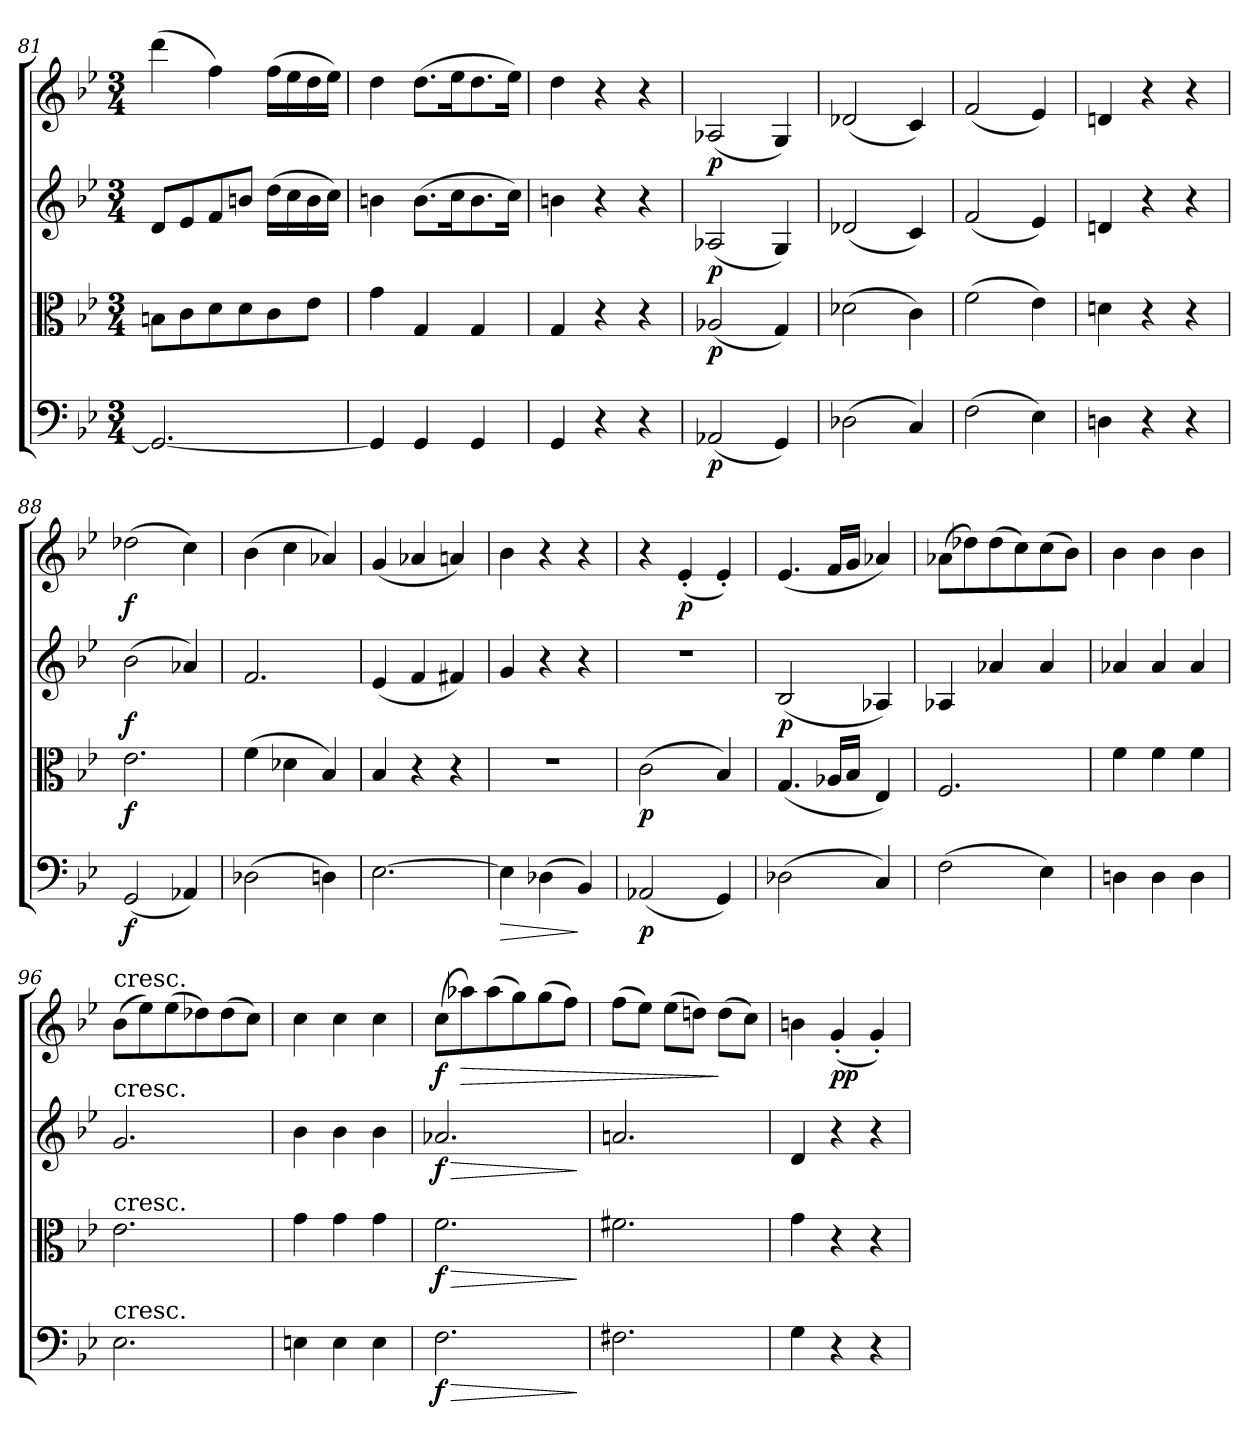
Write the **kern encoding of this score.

**kern	**dynam	**kern	**dynam	**kern	**dynam	**kern	**dynam
*part4	*part4	*part3	*part3	*part2	*part2	*part1	*part1
*staff4	*staff4	*staff3	*staff3	*staff2	*staff2	*staff1	*staff1
*clefF4	*	*clefC3	*	*clefG2	*	*clefG2	*
*k[b-e-]	*	*k[b-e-]	*	*k[b-e-]	*	*k[b-e-]	*
*B-:	*	*B-:	*	*B-:	*	*B-:	*
*M3/4	*	*M3/4	*	*M3/4	*	*M3/4	*
=81	=81	=81	=81	=81	=81	=81	=81
2.GG/_	.	8Bn\L	.	8d/L	.	(4ddd\	.
.	.	8c\	.	8e-/	.	.	.
.	.	8d\	.	8f/	.	4ff\)	.
.	.	8d\	.	8bn/J	.	.	.
.	.	8c\	.	(16dd\LL	.	(16ff\LL	.
.	.	.	.	16cc\	.	16ee-\	.
.	.	8e-\J	.	16b\	.	16dd\	.
.	.	.	.	16cc\JJ)	.	16ee-\JJ)	.
=82	=82	=82	=82	=82	=82	=82	=82
4GG/]	.	4g\	.	4bn\	.	4dd\	.
4GG/	.	4G/	.	(8.b\L	.	(8.dd\L	.
.	.	.	.	16cc\K	.	16ee-\K	.
4GG/	.	4G/	.	8.b\	.	8.dd\	.
.	.	.	.	16cc\Jk)	.	16ee-\Jk)	.
=83	=83	=83	=83	=83	=83	=83	=83
4GG/	.	4G/	.	4bn\	.	4dd\	.
4r	.	4r	.	4r	.	4r	.
4r	.	4r	.	4r	.	4r	.
=84	=84	=84	=84	=84	=84	=84	=84
(2AA-X/	p	(2A-X/	p	(2A-X/	p	(2A-X/	p
4GG/)	.	4G/)	.	4G/)	.	4G/)	.
=85	=85	=85	=85	=85	=85	=85	=85
(2D-X\	.	(2d-X\	.	(2d-X/	.	(2d-X/	.
4C/)	.	4c\)	.	4c/)	.	4c/)	.
=86	=86	=86	=86	=86	=86	=86	=86
(2F\	.	(2f\	.	(2f/	.	(2f/	.
4E-\)	.	4e-\)	.	4e-/)	.	4e-/)	.
=87	=87	=87	=87	=87	=87	=87	=87
4Dn\	.	4dn\	.	4dn/	.	4dn/	.
4r	.	4r	.	4r	.	4r	.
4r	.	4r	.	4r	.	4r	.
=88	=88	=88	=88	=88	=88	=88	=88
(2GG/	f	2.e-\	f	(2b-\	f	(2dd-X\	f
4AA-X/)	.	.	.	4a-X/)	.	4cc\)	.
=89	=89	=89	=89	=89	=89	=89	=89
(2D-X\	.	(4f\	.	2.f/	.	(4b-\	.
.	.	4d-X\	.	.	.	4cc\	.
4Dn\)	.	4B-/)	.	.	.	4a-X/)	.
=90	=90	=90	=90	=90	=90	=90	=90
[2.E-\	.	4B-/	.	(4e-/	.	(4g/	.
.	.	4r	.	4f/	.	4a-X/	.
.	.	4r	.	4f#X/)	.	4an/)	.
=91	=91	=91	=91	=91	=91	=91	=91
!	!LO:HP:b	!	!	!	!	!	!
4E-\]	>	2.r	.	4g/	.	4b-\	.
(4D-X\	.	.	.	4r	.	4r	.
4BB-/)	]	.	.	4r	.	4r	.
=92	=92	=92	=92	=92	=92	=92	=92
(2AA-X/	p	(2c\	p	2.r	.	4r	.
.	.	.	.	.	.	(4e-'/	p
4GG/)	.	4B-/)	.	.	.	4e-'/)	.
=93	=93	=93	=93	=93	=93	=93	=93
(2D-X\	.	(4.G/	.	(2B-/	p	(4.e-/	.
.	.	16A-X/LL	.	.	.	16f/LL	.
.	.	16B-/JJ	.	.	.	16g/JJ	.
4C/)	.	4E-/)	.	4A-X/)	.	4a-X/)	.
=94	=94	=94	=94	=94	=94	=94	=94
(2F\	.	2.F/	.	4A-X/	.	(8a-X\L	.
.	.	.	.	.	.	8dd-X\)	.
.	.	.	.	4a-X/	.	(8dd-\	.
.	.	.	.	.	.	8cc\)	.
4E-\)	.	.	.	4a-/	.	(8cc\	.
.	.	.	.	.	.	8b-\J)	.
=95	=95	=95	=95	=95	=95	=95	=95
4Dn\	.	4f\	.	4a-X/	.	4b-\	.
4D\	.	4f\	.	4a-/	.	4b-\	.
4D\	.	4f\	.	4a-/	.	4b-\	.
=96	=96	=96	=96	=96	=96	=96	=96
!	!	!	!	!	!	!LO:TX:t=cresc.	!
!	!	!	!	!LO:TX:t=cresc.	!	!	!
!	!	!LO:TX:t=cresc.	!	!	!	!	!
!LO:TX:t=cresc.	!	!	!	!	!	!	!
2.E-\	.	2.e-\	.	2.g/	.	(8b-\L	.
.	.	.	.	.	.	8ee-\)	.
.	.	.	.	.	.	(8ee-\	.
.	.	.	.	.	.	8dd-X\)	.
.	.	.	.	.	.	(8dd-\	.
.	.	.	.	.	.	8cc\J)	.
=97	=97	=97	=97	=97	=97	=97	=97
4En\	.	4g\	.	4b-\	.	4cc\	.
4E\	.	4g\	.	4b-\	.	4cc\	.
4E\	.	4g\	.	4b-\	.	4cc\	.
=98	=98	=98	=98	=98	=98	=98	=98
!	!LO:HP:b	!	!LO:HP:b	!	!LO:HP:b	!	!
2.F\	> f	2.f\	> f	2.a-X/	> f	(8cc\L	f
!	!	!	!	!	!	!	!LO:HP:b
.	.	.	.	.	.	8aa-X\)	>
.	.	.	.	.	.	(8aa-\	.
.	.	.	.	.	.	8gg\)	.
.	.	.	.	.	.	(8gg\	.
.	.	.	.	.	.	8ff\J)	.
.	]	.	]	.	]	.	.
=99	=99	=99	=99	=99	=99	=99	=99
2.F#X\	.	2.f#X\	.	2.an/	.	(8ff\L	.
.	.	.	.	.	.	8ee-\J)	.
.	.	.	.	.	.	(8ee-\L	.
.	.	.	.	.	.	8ddn\J)	.
.	.	.	.	.	.	(8dd\L	]
.	.	.	.	.	.	8cc\J)	.
=100	=100	=100	=100	=100	=100	=100	=100
4G\	.	4g\	.	4d/	.	4bn\	.
4r	.	4r	.	4r	.	(4g'/	pp
4r	.	4r	.	4r	.	4g'/)	.
=	=	=	=	=	=	=	=
*-	*-	*-	*-	*-	*-	*-	*-
